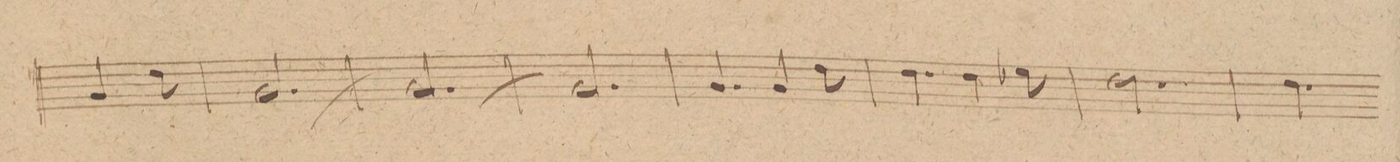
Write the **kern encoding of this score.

**kern	**dynam
*I"Corno 1mo in D	*
*clefG2	*
*k[f#c#]	*
*M6/8	*
4a/	.
8ee\	.
=115	=115
[>2.a/	.
=116	=116
2.a/_>	.
=117	=117
2.a/]	.
=118	=118
4.a/	.
4a/	.
8ee\	.
=119	=119
4.ee\	.
4ee\	.
8ff\	.
=120	=120
2.ee\	.
=121	=121
4.ee\	.
*-	*-
